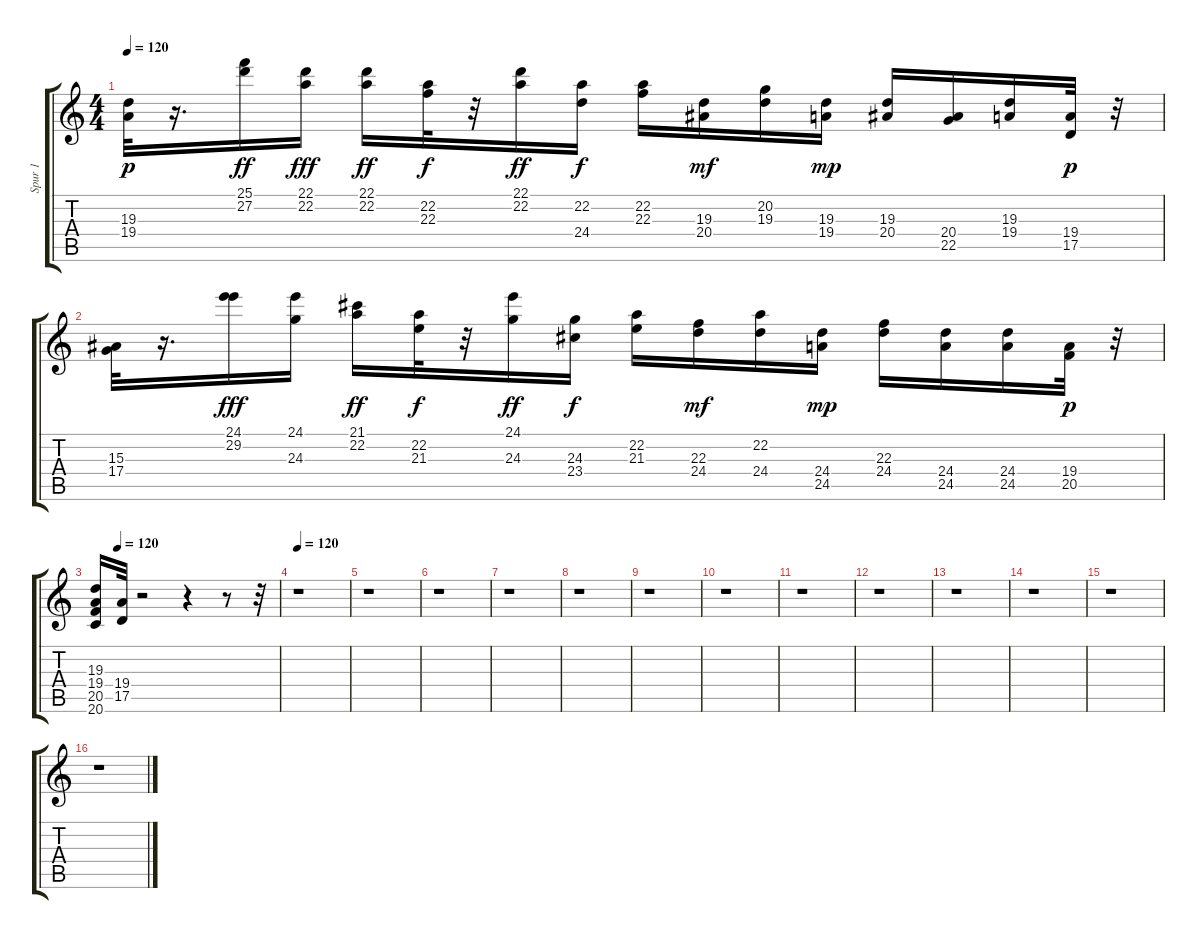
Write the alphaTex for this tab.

\track ("Spur 1" "Spur 1") {instrument fx4atmosphere}
\staff {score tabs}
\tuning (E4 B3 G3 D3 A2 E2) {hide}
\ts (4 4)
\tempo 120
\clef g2
\ks c
(19.3 19.4).32{dy p balance 16} r.16{d} (25.1 27.2).16{dy ff balance 14} (22.1 22.2).16{dy fff balance 13} (22.1 22.2).16{dy ff balance 12} (22.2 22.3).32{dy f balance 11} r.32 (22.1 22.2).16{dy ff balance 11} (22.2 24.4).16{dy f balance 10} (22.2 22.3).16{balance 9} (19.3 20.4).16{dy mf balance 8} (20.2 19.3).16{balance 6} (19.3 19.4).16{dy mp balance 6} (19.3 20.4).16{balance 4} (20.4 22.5).16{balance 3} (19.3 19.4).16{balance 3} (19.4 17.5).32{dy p balance 2} r.32 |
(15.3 17.4).32{balance 1} r.16{d} (24.1 29.2).16{dy fff balance 2} (24.1 24.3).16{balance 3} (21.1 22.2).16{dy ff balance 4} (22.2 21.3).32{dy f balance 5} r.32 (24.1 24.3).16{dy ff balance 5} (24.3 23.4).16{dy f balance 6} (22.2 21.3).16{balance 8} (22.3 24.4).16{dy mf balance 8} (22.2 24.4).16{balance 10} (24.4 24.5).16{dy mp balance 11} (22.3 24.4).16{balance 12} (24.4 24.5).16{balance 13} (24.4 24.5).16{balance 13} (19.4 20.5).32{dy p balance 14} r.32 |
\tempo (120 0.125)
(19.3 19.4 20.5 20.6).16{balance 15} (19.4 17.5).32{balance 16} r.2 r.4 r.8 r.32 |
\tempo 120
r.1 |
r.1 |
r.1 |
r.1 |
r.1 |
r.1 |
r.1 |
r.1 |
r.1 |
r.1 |
r.1 |
r.1 |
r.1
